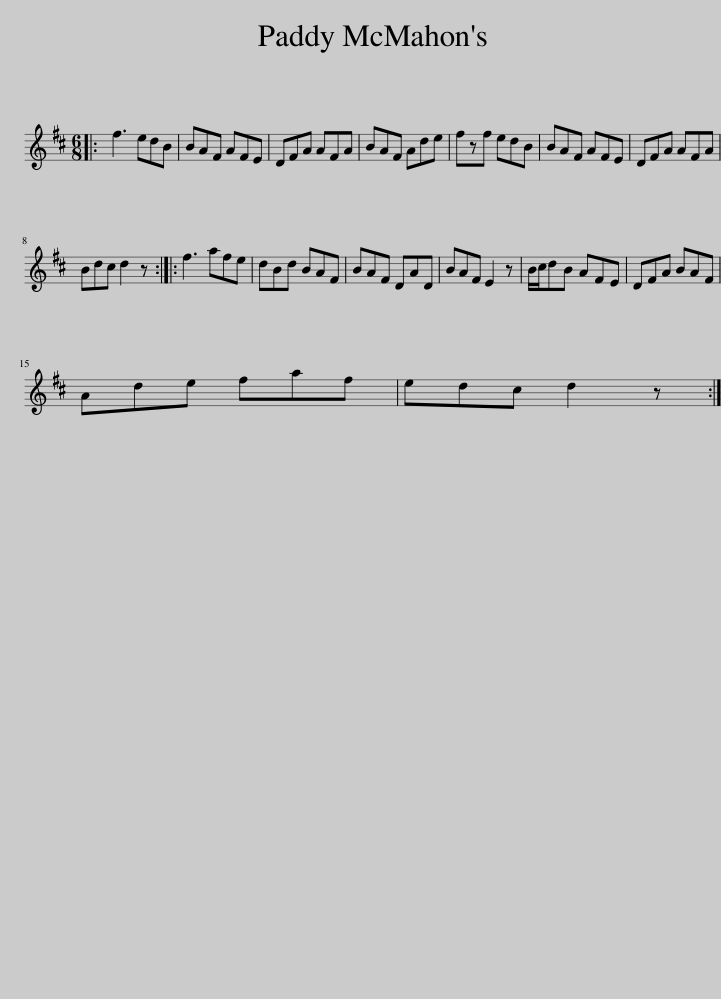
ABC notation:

X:1
L:1/8
M:6/8
I:linebreak $
K:D
V:1 treble
V:1
|: f3 edB | BAF AFE | DFA AFA | BAF Ade | fzf edB | %5
 BAF AFE | DFA AFA |$ Bdc d2 z :: f3 afe | dBd BAF | %10
 BAF DAD | BAF E2 z | B/c/dB AFE | DFA BAF |$ Ade faf | %15
 edc d2 z :| %16
